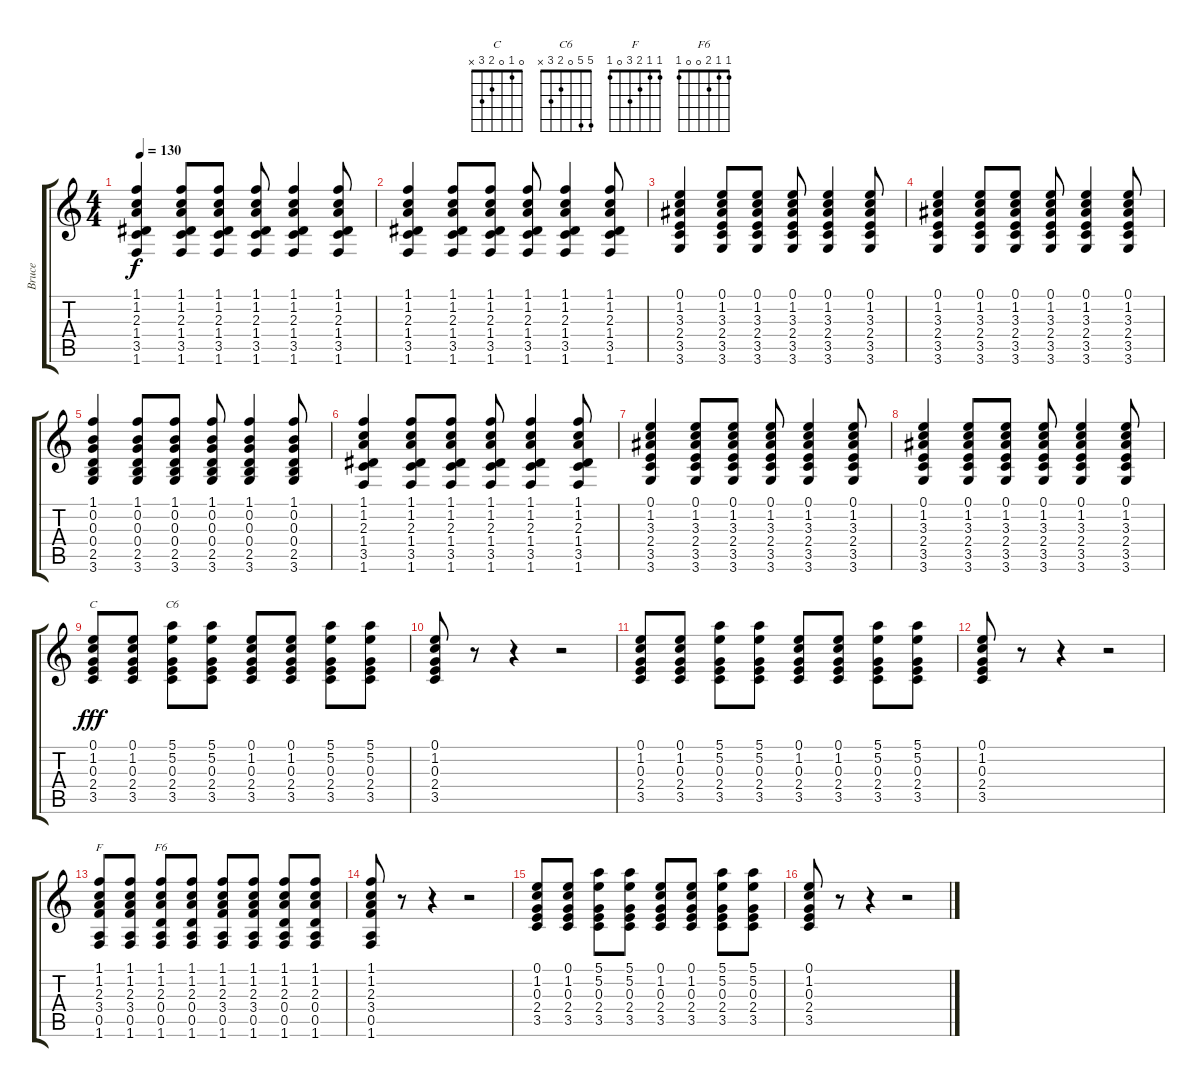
\track ("Bruce" "Bruce") {instrument acousticguitarsteel}
\staff {score tabs}
\tuning (E4 B3 G3 D3 A2 E2) {hide}
\chord ("C" 0 1 0 2 3 x)
\chord ("C6" 5 5 0 2 3 x)
\chord ("F" 1 1 2 3 0 1)
\chord ("F6" 1 1 2 0 0 1)
\ts (4 4)
\tempo 130
\clef g2
\ks c
(1.1 1.2 2.3 1.4 3.5 1.6).4{dy f} (1.1 1.2 2.3 1.4 3.5 1.6).8 (1.1 1.2 2.3 1.4 3.5 1.6).8 (1.1 1.2 2.3 1.4 3.5 1.6).8 (1.1 1.2 2.3 1.4 3.5 1.6).4 (1.1 1.2 2.3 1.4 3.5 1.6).8 |
(1.1 1.2 2.3 1.4 3.5 1.6).4 (1.1 1.2 2.3 1.4 3.5 1.6).8 (1.1 1.2 2.3 1.4 3.5 1.6).8 (1.1 1.2 2.3 1.4 3.5 1.6).8 (1.1 1.2 2.3 1.4 3.5 1.6).4 (1.1 1.2 2.3 1.4 3.5 1.6).8 |
(0.1 1.2 3.3 2.4 3.5 3.6).4 (0.1 1.2 3.3 2.4 3.5 3.6).8 (0.1 1.2 3.3 2.4 3.5 3.6).8 (0.1 1.2 3.3 2.4 3.5 3.6).8 (0.1 1.2 3.3 2.4 3.5 3.6).4 (0.1 1.2 3.3 2.4 3.5 3.6).8 |
(0.1 1.2 3.3 2.4 3.5 3.6).4 (0.1 1.2 3.3 2.4 3.5 3.6).8 (0.1 1.2 3.3 2.4 3.5 3.6).8 (0.1 1.2 3.3 2.4 3.5 3.6).8 (0.1 1.2 3.3 2.4 3.5 3.6).4 (0.1 1.2 3.3 2.4 3.5 3.6).8 |
(1.1 0.2 0.3 0.4 2.5 3.6).4 (1.1 0.2 0.3 0.4 2.5 3.6).8 (1.1 0.2 0.3 0.4 2.5 3.6).8 (1.1 0.2 0.3 0.4 2.5 3.6).8 (1.1 0.2 0.3 0.4 2.5 3.6).4 (1.1 0.2 0.3 0.4 2.5 3.6).8 |
(1.1 1.2 2.3 1.4 3.5 1.6).4 (1.1 1.2 2.3 1.4 3.5 1.6).8 (1.1 1.2 2.3 1.4 3.5 1.6).8 (1.1 1.2 2.3 1.4 3.5 1.6).8 (1.1 1.2 2.3 1.4 3.5 1.6).4 (1.1 1.2 2.3 1.4 3.5 1.6).8 |
(0.1 1.2 3.3 2.4 3.5 3.6).4 (0.1 1.2 3.3 2.4 3.5 3.6).8 (0.1 1.2 3.3 2.4 3.5 3.6).8 (0.1 1.2 3.3 2.4 3.5 3.6).8 (0.1 1.2 3.3 2.4 3.5 3.6).4 (0.1 1.2 3.3 2.4 3.5 3.6).8 |
(0.1 1.2 3.3 2.4 3.5 3.6).4 (0.1 1.2 3.3 2.4 3.5 3.6).8 (0.1 1.2 3.3 2.4 3.5 3.6).8 (0.1 1.2 3.3 2.4 3.5 3.6).8 (0.1 1.2 3.3 2.4 3.5 3.6).4 (0.1 1.2 3.3 2.4 3.5 3.6).8 |
(0.1 1.2 0.3 2.4 3.5).8{ch "C" dy fff} (0.1 1.2 0.3 2.4 3.5).8 (5.1 5.2 0.3 2.4 3.5).8{ch "C6"} (5.1 5.2 0.3 2.4 3.5).8 (0.1 1.2 0.3 2.4 3.5).8 (0.1 1.2 0.3 2.4 3.5).8 (5.1 5.2 0.3 2.4 3.5).8 (5.1 5.2 0.3 2.4 3.5).8 |
(0.1 1.2 0.3 2.4 3.5).8 r.8 r.4 r.2 |
(0.1 1.2 0.3 2.4 3.5).8 (0.1 1.2 0.3 2.4 3.5).8 (5.1 5.2 0.3 2.4 3.5).8 (5.1 5.2 0.3 2.4 3.5).8 (0.1 1.2 0.3 2.4 3.5).8 (0.1 1.2 0.3 2.4 3.5).8 (5.1 5.2 0.3 2.4 3.5).8 (5.1 5.2 0.3 2.4 3.5).8 |
(0.1 1.2 0.3 2.4 3.5).8 r.8 r.4 r.2 |
(1.1 1.2 2.3 3.4 0.5 1.6).8{ch "F"} (1.1 1.2 2.3 3.4 0.5 1.6).8 (1.1 1.2 2.3 0.4 0.5 1.6).8{ch "F6"} (1.1 1.2 2.3 0.4 0.5 1.6).8 (1.1 1.2 2.3 3.4 0.5 1.6).8 (1.1 1.2 2.3 3.4 0.5 1.6).8 (1.1 1.2 2.3 0.4 0.5 1.6).8 (1.1 1.2 2.3 0.4 0.5 1.6).8 |
(1.1 1.2 2.3 3.4 0.5 1.6).8 r.8 r.4 r.2 |
(0.1 1.2 0.3 2.4 3.5).8 (0.1 1.2 0.3 2.4 3.5).8 (5.1 5.2 0.3 2.4 3.5).8 (5.1 5.2 0.3 2.4 3.5).8 (0.1 1.2 0.3 2.4 3.5).8 (0.1 1.2 0.3 2.4 3.5).8 (5.1 5.2 0.3 2.4 3.5).8 (5.1 5.2 0.3 2.4 3.5).8 |
(0.1 1.2 0.3 2.4 3.5).8 r.8 r.4 r.2
